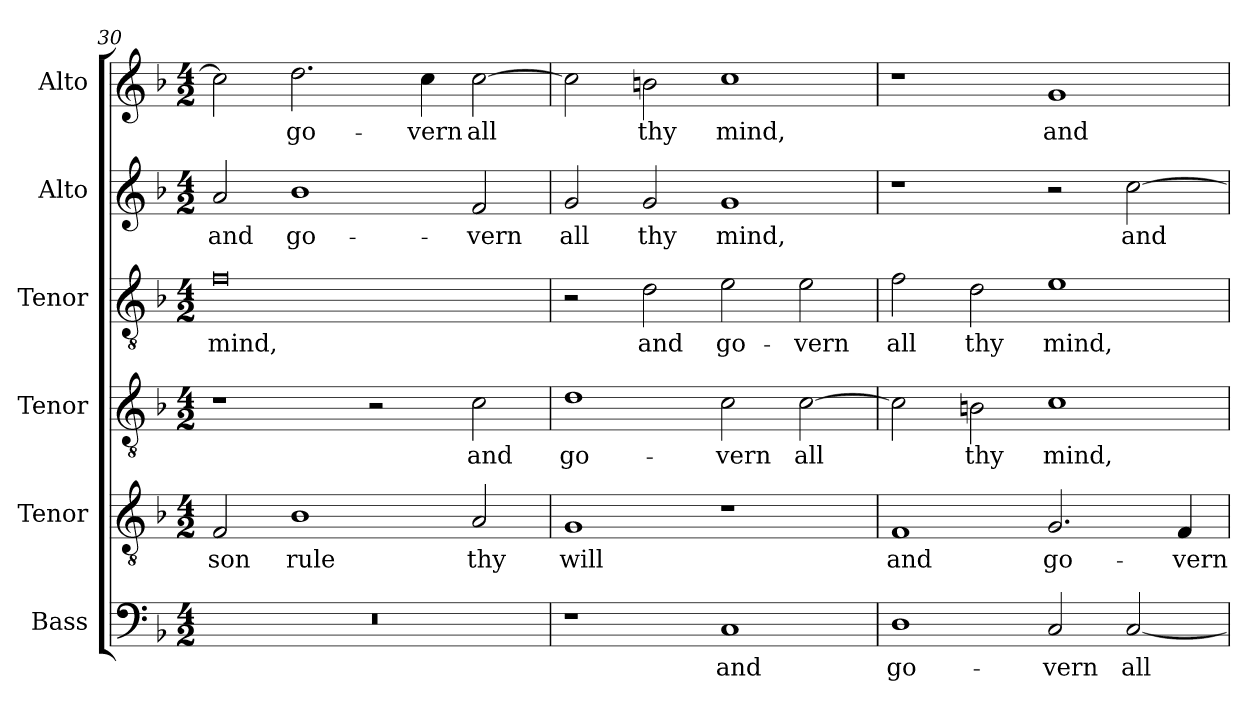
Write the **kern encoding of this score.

**kern	**text	**kern	**text	**kern	**text	**kern	**text	**kern	**text	**kern	**text
*part6	*part6	*part5	*part5	*part4	*part4	*part3	*part3	*part2	*part2	*part1	*part1
*staff6	*staff6	*staff5	*staff5	*staff4	*staff4	*staff3	*staff3	*staff2	*staff2	*staff1	*staff1
*I"Bass	*	*I"Tenor	*	*I"Tenor	*	*I"Tenor	*	*I"Alto	*	*I"Alto	*
*I'B.	*	*I'T.	*	*I'T.	*	*I'T.	*	*I'A.	*	*I'A.	*
*clefF4	*	*clefGv2	*	*clefGv2	*	*clefGv2	*	*clefG2	*	*clefG2	*
*	*	*ITrd7c12	*	*ITrd7c12	*	*ITrd7c12	*	*	*	*	*
*k[b-]	*	*k[b-]	*	*k[b-]	*	*k[b-]	*	*k[b-]	*	*k[b-]	*
*F:	*	*F:	*	*F:	*	*F:	*	*F:	*	*F:	*
*M4/2	*	*M4/2	*	*M4/2	*	*M4/2	*	*M4/2	*	*M4/2	*
=30	=30	=30	=30	=30	=30	=30	=30	=30	=30	=30	=30
!LO:N:vis=1	!	!	!	!	!	!	!	!	!	!	!
!	!	!	!LO:LY:b:color=#000000	!	!	!	!	!	!	!	!
!	!	!	!	!	!	!	!LO:LY:b:color=#000000	!	!	!	!
!	!	!	!	!	!	!	!	!	!LO:LY:b:color=#000000	!	!
0r	.	2FFi/	-son	1r	.	0Fi	mind,	2ai/	and	2cci\]	.
!	!	!	!LO:LY:b:color=#000000	!	!	!	!	!	!	!	!
!	!	!	!	!	!	!	!	!	!LO:LY:b:color=#000000	!	!
!	!	!	!	!	!	!	!	!	!	!	!LO:LY:b:color=#000000
.	.	1BB-i	rule	.	.	.	.	1b-i	go-	2.ddi\	go-
.	.	.	.	2r	.	.	.	.	.	.	.
!	!	!	!	!	!	!	!	!	!	!	!LO:LY:b:color=#000000
.	.	.	.	.	.	.	.	.	.	4cci\	-vern
!	!	!	!LO:LY:b:color=#000000	!	!	!	!	!	!	!	!
!	!	!	!	!	!LO:LY:b:color=#000000	!	!	!	!	!	!
!	!	!	!	!	!	!	!	!	!LO:LY:b:color=#000000	!	!
!	!	!	!	!	!	!	!	!	!	!	!LO:LY:b:color=#000000
.	.	2AAi/	thy	2Ci\	and	.	.	2fi/	-vern	[2cci\	all
=31	=31	=31	=31	=31	=31	=31	=31	=31	=31	=31	=31
!	!	!	!LO:LY:b:color=#000000	!	!	!	!	!	!	!	!
!	!	!	!	!	!LO:LY:b:color=#000000	!	!	!	!	!	!
!	!	!	!	!	!	!	!	!	!LO:LY:b:color=#000000	!	!
1r	.	1GGi	will	1Di	go-	2r	.	2gi/	all	2cci\]	.
!	!	!	!	!	!	!	!LO:LY:b:color=#000000	!	!	!	!
!	!	!	!	!	!	!	!	!	!LO:LY:b:color=#000000	!	!
!	!	!	!	!	!	!	!	!	!	!	!LO:LY:b:color=#000000
.	.	.	.	.	.	2Di\	and	2gi/	thy	2bni\	thy
!	!LO:LY:b:color=#000000	!	!	!	!	!	!	!	!	!	!
!	!	!	!	!	!LO:LY:b:color=#000000	!	!	!	!	!	!
!	!	!	!	!	!	!	!LO:LY:b:color=#000000	!	!	!	!
!	!	!	!	!	!	!	!	!	!LO:LY:b:color=#000000	!	!
!	!	!	!	!	!	!	!	!	!	!	!LO:LY:b:color=#000000
1Ci	and	1r	.	2Ci\	-vern	2Ei\	go-	1gi	mind,	1cci	mind,
!	!	!	!	!	!LO:LY:b:color=#000000	!	!	!	!	!	!
!	!	!	!	!	!	!	!LO:LY:b:color=#000000	!	!	!	!
.	.	.	.	[2Ci\	all	2Ei\	-vern	.	.	.	.
=32	=32	=32	=32	=32	=32	=32	=32	=32	=32	=32	=32
!	!LO:LY:b:color=#000000	!	!	!	!	!	!	!	!	!	!
!	!	!	!LO:LY:b:color=#000000	!	!	!	!	!	!	!	!
!	!	!	!	!	!	!	!LO:LY:b:color=#000000	!	!	!	!
1Di	go-	1FFi	and	2Ci\]	.	2Fi\	all	1r	.	1r	.
!	!	!	!	!	!LO:LY:b:color=#000000	!	!	!	!	!	!
!	!	!	!	!	!	!	!LO:LY:b:color=#000000	!	!	!	!
.	.	.	.	2BBni\	thy	2Di\	thy	.	.	.	.
!	!LO:LY:b:color=#000000	!	!	!	!	!	!	!	!	!	!
!	!	!	!LO:LY:b:color=#000000	!	!	!	!	!	!	!	!
!	!	!	!	!	!LO:LY:b:color=#000000	!	!	!	!	!	!
!	!	!	!	!	!	!	!LO:LY:b:color=#000000	!	!	!	!
!	!	!	!	!	!	!	!	!	!	!	!LO:LY:b:color=#000000
2Ci/	-vern	2.GGi/	go-	1Ci	mind,	1Ei	mind,	2r	.	1gi	and
!	!LO:LY:b:color=#000000	!	!	!	!	!	!	!	!	!	!
!	!	!	!	!	!	!	!	!	!LO:LY:b:color=#000000	!	!
[2Ci/	all	.	.	.	.	.	.	[2cci\	and	.	.
!	!	!	!LO:LY:b:color=#000000	!	!	!	!	!	!	!	!
.	.	4FFi/	-vern	.	.	.	.	.	.	.	.
=	=	=	=	=	=	=	=	=	=	=	=
*-	*-	*-	*-	*-	*-	*-	*-	*-	*-	*-	*-
